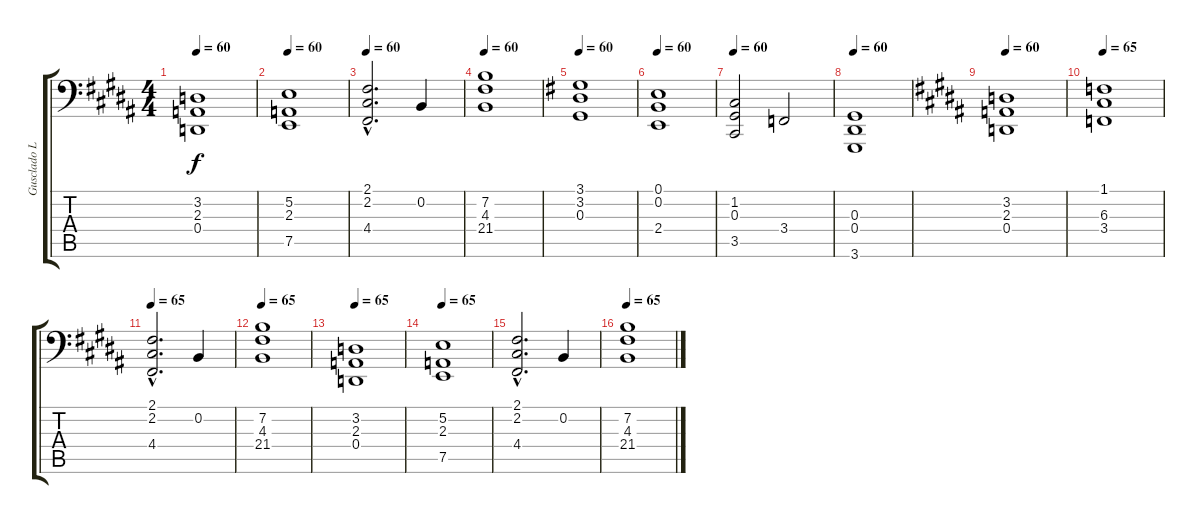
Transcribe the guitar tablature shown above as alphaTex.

\track ("Gusclado Left" "Gusclado L") {instrument lead3calliope}
\staff {score tabs}
\tuning (E3 B2 G2 D2 A1 E1) {hide}
\ts (4 4)
\tempo 60
\clef f4
\ks b
(3.2 2.3 0.4).1{dy f instrument acousticgrandpiano} |
\tempo 60
(5.2 2.3 7.5).1 |
\tempo 60
(2.1{hac} 2.2{hac} 4.4{hac}).2{d} 0.2.4 |
\tempo 60
(7.2 4.3 21.4).1 |
\tempo 60
\ks g
(3.1 3.2 0.3).1{volume 10} |
\tempo 60
(0.1 0.2 2.4).1 |
\tempo 60
(1.2 0.3 3.5).2 3.4.2 |
\tempo 60
(0.3 0.4 3.6).1 |
\tempo 65
\tempo 60
\ks b
(3.2 2.3 0.4).1{volume 11 instrument choiraahs} |
\tempo 65
(1.1 6.3 3.4).1 |
\tempo 65
(2.1{hac} 2.2{hac} 4.4{hac}).2{d} 0.2.4 |
\tempo 65
(7.2 4.3 21.4).1 |
\tempo 65
(3.2 2.3 0.4).1{instrument choiraahs} |
\tempo 65
(5.2 2.3 7.5).1 |
(2.1{hac} 2.2{hac} 4.4{hac}).2{d} 0.2.4 |
\tempo 65
(7.2 4.3 21.4).1
